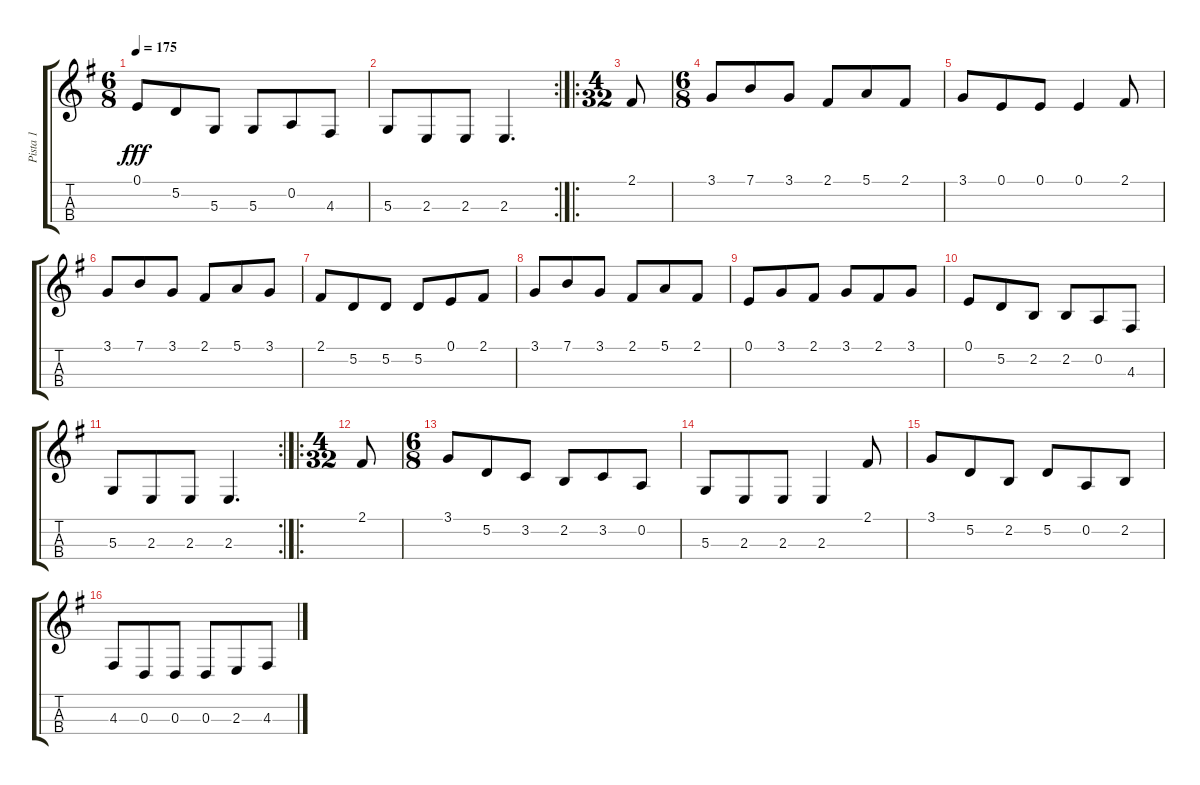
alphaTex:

\track ("Pista 1" "Pista 1") {instrument flute}
\staff {score tabs}
\tuning (E4 A3 D3 G2) {hide}
\ts (6 8)
\tempo 175
\clef g2
\ks g
0.1.8{dy fff} 5.2.8 5.3.8 5.3.8 0.2.8 4.3.8 |
\rc 2
5.3.8 2.3.8 2.3.8 2.3.4{d} |
\ro
\ts (4 32)
2.1.8 |
\ts (6 8)
3.1.8 7.1.8 3.1.8 2.1.8 5.1.8 2.1.8 |
3.1.8 0.1.8 0.1.8 0.1.4 2.1.8 |
3.1.8 7.1.8 3.1.8 2.1.8 5.1.8 3.1.8 |
2.1.8 5.2.8 5.2.8 5.2.8 0.1.8 2.1.8 |
3.1.8 7.1.8 3.1.8 2.1.8 5.1.8 2.1.8 |
0.1.8 3.1.8 2.1.8 3.1.8 2.1.8 3.1.8 |
0.1.8 5.2.8 2.2.8 2.2.8 0.2.8 4.3.8 |
\rc 2
5.3.8 2.3.8 2.3.8 2.3.4{d} |
\ro
\ts (4 32)
2.1.8 |
\ts (6 8)
3.1.8 5.2.8 3.2.8 2.2.8 3.2.8 0.2.8 |
5.3.8 2.3.8 2.3.8 2.3.4 2.1.8 |
3.1.8 5.2.8 2.2.8 5.2.8 0.2.8 2.2.8 |
4.3.8 0.3.8 0.3.8 0.3.8 2.3.8 4.3.8
